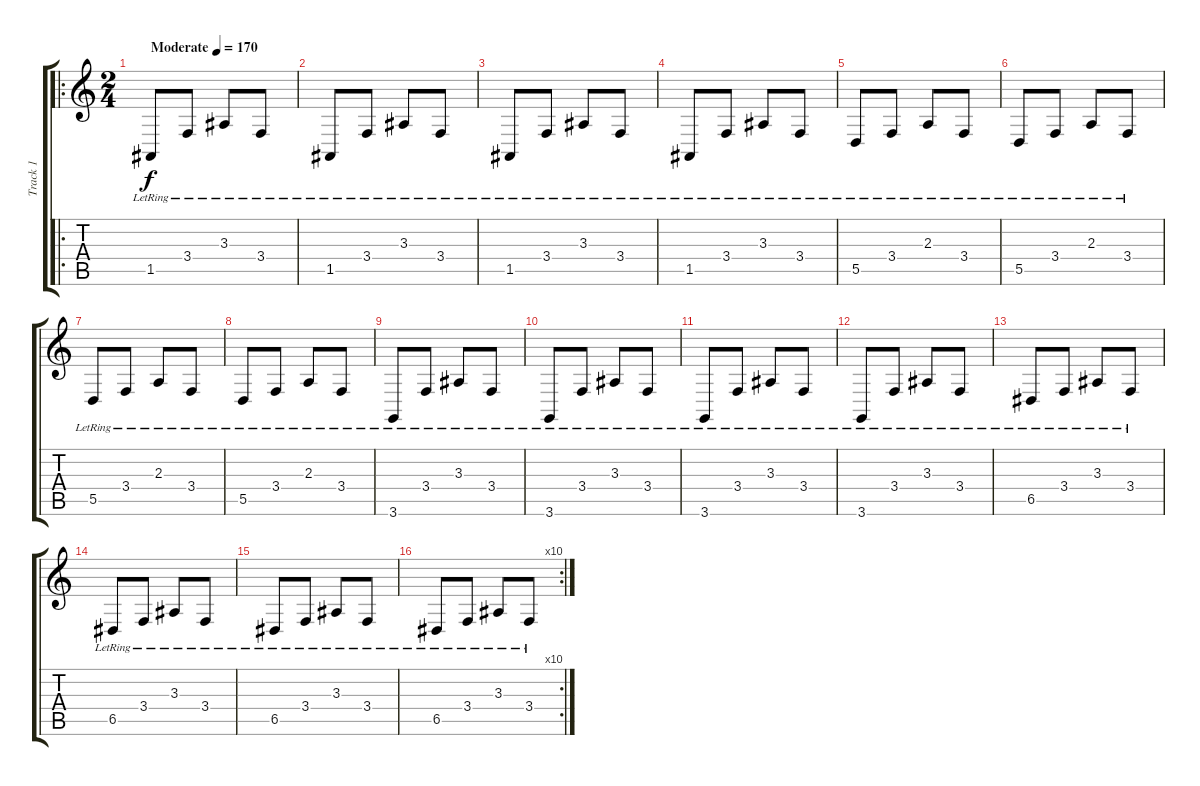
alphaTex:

\track ("Track 1" "Track 1") {instrument acousticgrandpiano}
\staff {score tabs}
\tuning (E4 B3 G3 D3 A2 E2) {hide}
\ro
\ts (2 4)
\tempo (170 "Moderate")
\clef g2
\ks c
1.5{lr}.8{dy f instrument acousticgrandpiano} 3.4{lr}.8 3.3{lr}.8 3.4{lr}.8 |
1.5{lr}.8 3.4{lr}.8 3.3{lr}.8 3.4{lr}.8 |
1.5{lr}.8 3.4{lr}.8 3.3{lr}.8 3.4{lr}.8 |
1.5{lr}.8 3.4{lr}.8 3.3{lr}.8 3.4{lr}.8 |
5.5{lr}.8 3.4{lr}.8 2.3{lr}.8 3.4{lr}.8 |
5.5{lr}.8 3.4{lr}.8 2.3{lr}.8 3.4{lr}.8 |
5.5{lr}.8 3.4{lr}.8 2.3{lr}.8 3.4{lr}.8 |
5.5{lr}.8 3.4{lr}.8 2.3{lr}.8 3.4{lr}.8 |
3.6{lr}.8 3.4{lr}.8 3.3{lr}.8 3.4{lr}.8 |
3.6{lr}.8 3.4{lr}.8 3.3{lr}.8 3.4{lr}.8 |
3.6{lr}.8 3.4{lr}.8 3.3{lr}.8 3.4{lr}.8 |
3.6{lr}.8 3.4{lr}.8 3.3{lr}.8 3.4{lr}.8 |
6.5{lr}.8 3.4{lr}.8 3.3{lr}.8 3.4{lr}.8 |
6.5{lr}.8 3.4{lr}.8 3.3{lr}.8 3.4{lr}.8 |
6.5{lr}.8 3.4{lr}.8 3.3{lr}.8 3.4{lr}.8 |
\rc 10
6.5{lr}.8 3.4{lr}.8 3.3{lr}.8 3.4{lr}.8
